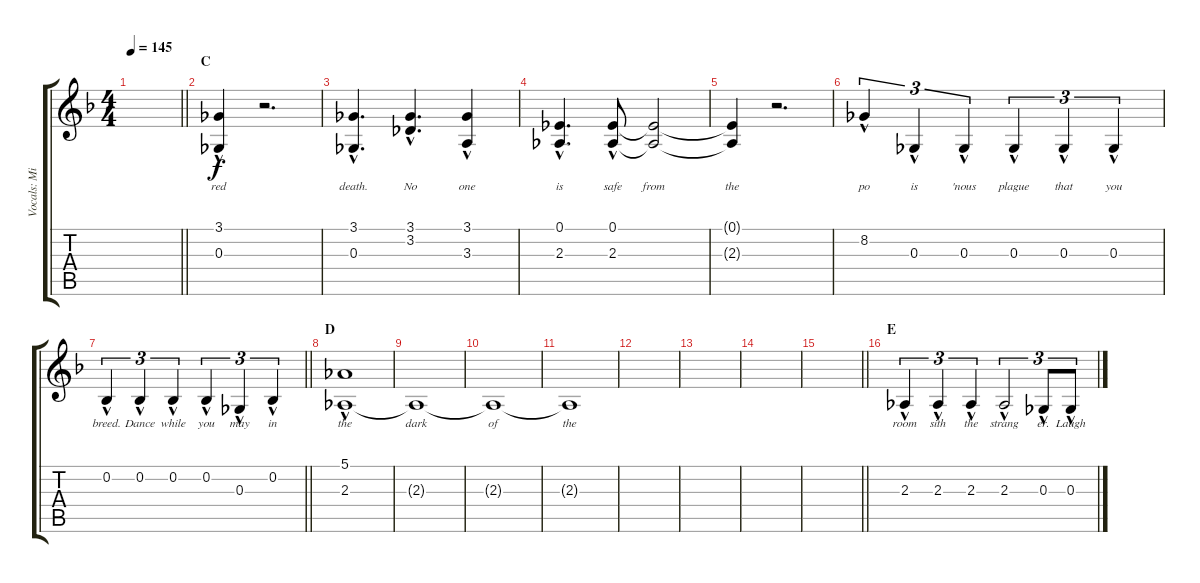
\track ("Vocals: Midnight" "Vocals: Mi") {instrument lead2sawtooth}
\staff {score tabs}
\tuning (Eb4 Bb3 Gb3 Db3 Ab2 Eb2) {hide}
\ts (4 4)
\tempo 145
\clef g2
\barLineRight lightlight
\ks f
|
\section ("" "C")
(3.1{hac} 0.3{hac}).4{lyrics (0 "red") lyrics (1 "") lyrics (2 "") lyrics (3 "") lyrics (4 "")} r.2{d} |
(3.1{hac} 0.3{hac}).4{d lyrics (0 "death.") lyrics (1 "") lyrics (2 "") lyrics (3 "") lyrics (4 "")} (3.1{hac} 3.2{hac}).4{d lyrics (0 "No") lyrics (1 "") lyrics (2 "") lyrics (3 "") lyrics (4 "")} (3.1{hac} 3.3{hac}).4{lyrics (0 "one") lyrics (1 "") lyrics (2 "") lyrics (3 "") lyrics (4 "")} |
(0.1{hac} 2.3{hac}).4{d lyrics (0 "is") lyrics (1 "") lyrics (2 "") lyrics (3 "") lyrics (4 "")} (0.1{hac} 2.3{hac}).8{lyrics (0 "safe") lyrics (1 "") lyrics (2 "") lyrics (3 "") lyrics (4 "")} (0.1{t} 2.3{t}).2{lyrics (0 "from") lyrics (1 "") lyrics (2 "") lyrics (3 "") lyrics (4 "")} |
(0.1{t} 2.3{t}).4{lyrics (0 "the") lyrics (1 "") lyrics (2 "") lyrics (3 "") lyrics (4 "")} r.2{d} |
8.2{hac}.4{tu (3 2) lyrics (0 "po") lyrics (1 "") lyrics (2 "") lyrics (3 "") lyrics (4 "")} 0.3{hac}.4{tu (3 2) lyrics (0 "is") lyrics (1 "") lyrics (2 "") lyrics (3 "") lyrics (4 "")} 0.3{hac}.4{tu (3 2) lyrics (0 "'nous") lyrics (1 "") lyrics (2 "") lyrics (3 "") lyrics (4 "")} 0.3{hac}.4{tu (3 2) lyrics (0 "plague") lyrics (1 "") lyrics (2 "") lyrics (3 "") lyrics (4 "")} 0.3{hac}.4{tu (3 2) lyrics (0 "that") lyrics (1 "") lyrics (2 "") lyrics (3 "") lyrics (4 "")} 0.3{hac}.4{tu (3 2) lyrics (0 "you") lyrics (1 "") lyrics (2 "") lyrics (3 "") lyrics (4 "")} |
\barLineRight lightlight
0.2{hac}.4{tu (3 2) lyrics (0 "breed.") lyrics (1 "") lyrics (2 "") lyrics (3 "") lyrics (4 "")} 0.2{hac}.4{tu (3 2) lyrics (0 "Dance") lyrics (1 "") lyrics (2 "") lyrics (3 "") lyrics (4 "")} 0.2{hac}.4{tu (3 2) lyrics (0 "while") lyrics (1 "") lyrics (2 "") lyrics (3 "") lyrics (4 "")} 0.2{hac}.4{tu (3 2) lyrics (0 "you") lyrics (1 "") lyrics (2 "") lyrics (3 "") lyrics (4 "")} 0.3{hac}.4{tu (3 2) lyrics (0 "may") lyrics (1 "") lyrics (2 "") lyrics (3 "") lyrics (4 "")} 0.2{hac}.4{tu (3 2) lyrics (0 "in") lyrics (1 "") lyrics (2 "") lyrics (3 "") lyrics (4 "")} |
\section ("" "D")
(5.1{hac} 2.3{hac}).1{lyrics (0 "the") lyrics (1 "") lyrics (2 "") lyrics (3 "") lyrics (4 "")} |
2.3{t}.1{lyrics (0 "dark") lyrics (1 "") lyrics (2 "") lyrics (3 "") lyrics (4 "")} |
2.3{t}.1{lyrics (0 "of") lyrics (1 "") lyrics (2 "") lyrics (3 "") lyrics (4 "")} |
2.3{t}.1{lyrics (0 "the") lyrics (1 "") lyrics (2 "") lyrics (3 "") lyrics (4 "")} |
|
|
|
\barLineRight lightlight
|
\section ("" "E")
2.3{hac}.4{tu (3 2) lyrics (0 "room") lyrics (1 "") lyrics (2 "") lyrics (3 "") lyrics (4 "")} 2.3{hac}.4{tu (3 2) lyrics (0 "sith") lyrics (1 "") lyrics (2 "") lyrics (3 "") lyrics (4 "")} 2.3{hac}.4{tu (3 2) lyrics (0 "the") lyrics (1 "") lyrics (2 "") lyrics (3 "") lyrics (4 "")} 2.3{hac}.2{tu (3 2) lyrics (0 "strang") lyrics (1 "") lyrics (2 "") lyrics (3 "") lyrics (4 "")} 0.3{hac}.8{tu (3 2) lyrics (0 "er.") lyrics (1 "") lyrics (2 "") lyrics (3 "") lyrics (4 "")} 0.3{hac}.8{tu (3 2) lyrics (0 "Laugh") lyrics (1 "") lyrics (2 "") lyrics (3 "") lyrics (4 "")}
